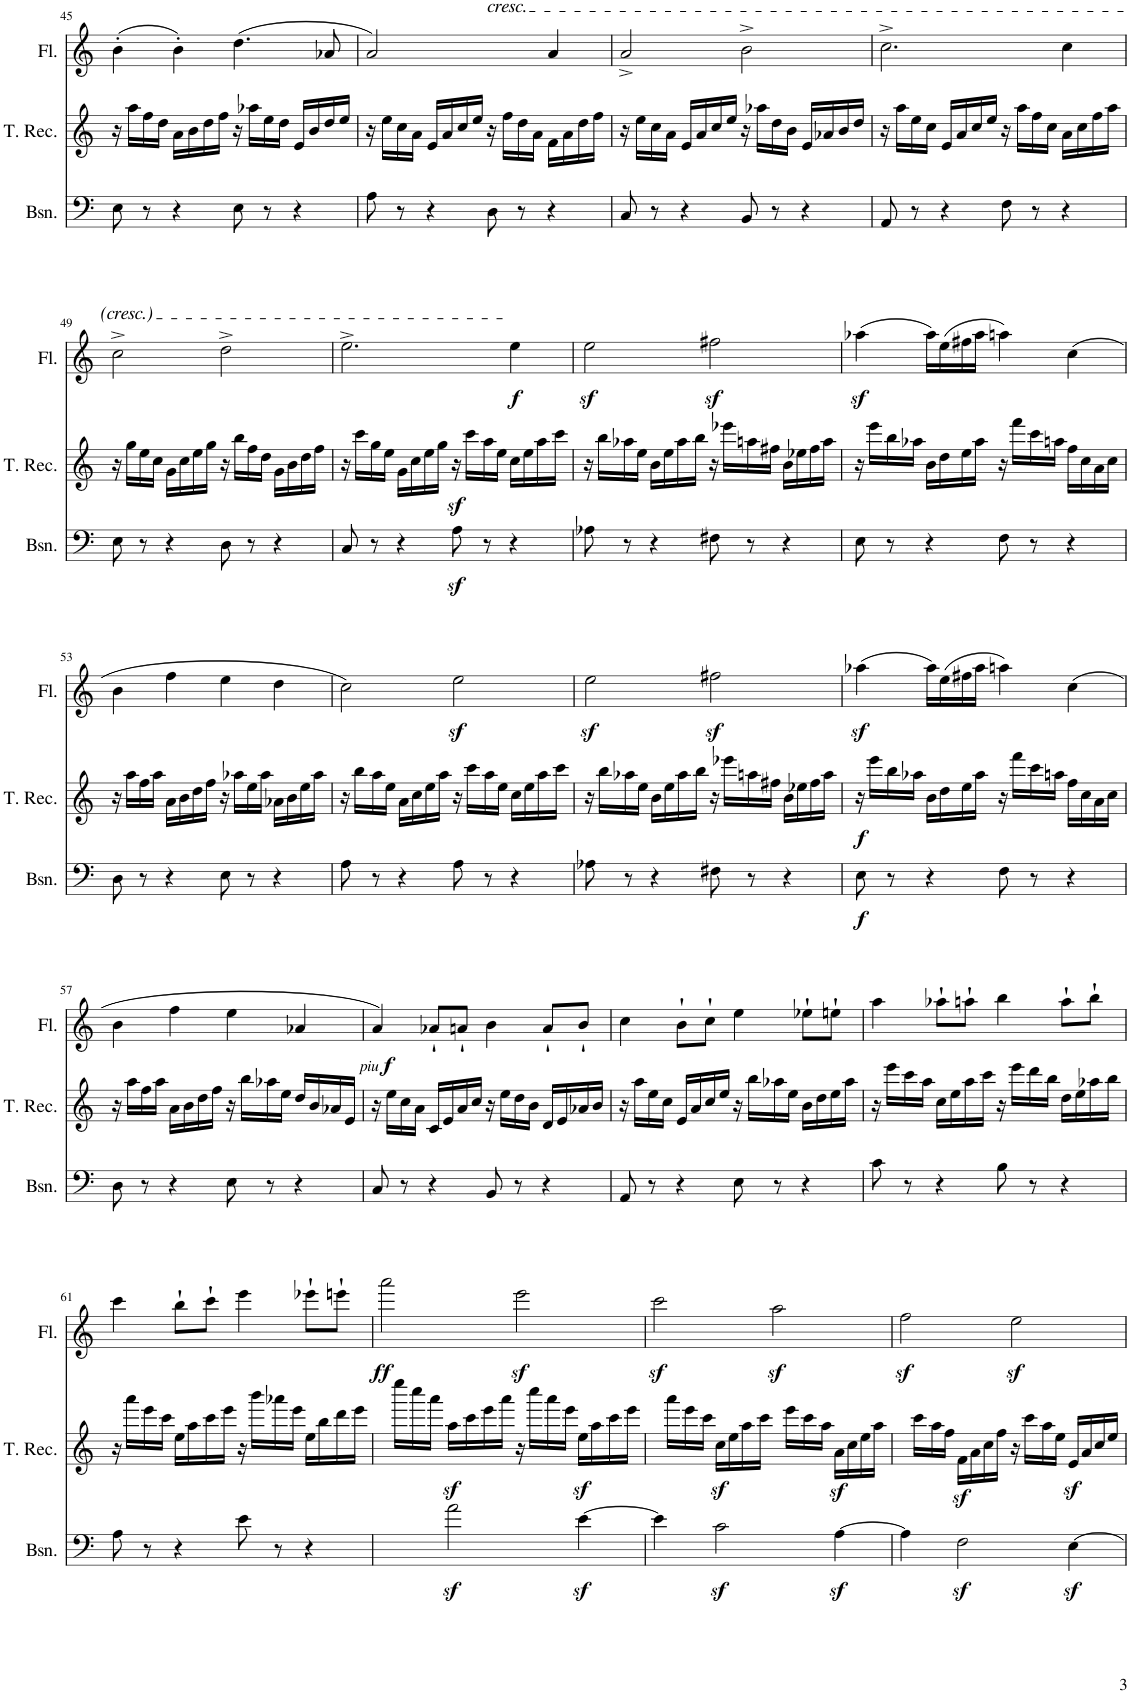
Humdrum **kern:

**kern	**dynam	**kern	**dynam	**kern	**dynam
*part3	*part3	*part2	*part2	*part1	*part1
*staff3	*staff3	*staff2	*staff2	*staff1	*staff1
*I"Bassoon	*	*I"Tenor Recorder	*	*I"Flute	*
*I'Bsn.	*	*I'T. Rec.	*	*I'Fl.	*
!!LO:PB:g=z
*clefF4	*	*clefG2	*	*clefG2	*
*k[]	*	*k[]	*	*k[]	*
*M4/4	*	*M4/4	*	*M4/4	*
*met(c)	*	*met(c)	*	*met(c)	*
=45	=45	=45	=45	=45	=45
8E\	.	16r	.	(4b'\	.
.	.	16aa\LL	.	.	.
8r	.	16ff\	.	.	.
.	.	16dd\JJ	.	.	.
4r	.	16a\LL	.	4b'\)	.
.	.	16b\	.	.	.
.	.	16dd\	.	.	.
.	.	16ff\JJ	.	.	.
8E\	.	16r	.	(4.dd\	.
.	.	16aa-X\LL	.	.	.
8r	.	16ee\	.	.	.
.	.	16dd\JJ	.	.	.
4r	.	16e/LL	.	.	.
.	.	16b/	.	.	.
.	.	16dd/	.	8a-X/	.
.	.	16ee/JJ	.	.	.
=46	=46	=46	=46	=46	=46
8A\	.	16r	.	2a/)	.
.	.	16ee\LL	.	.	.
8r	.	16cc\	.	.	.
.	.	16a\JJ	.	.	.
4r	.	16e/LL	.	.	.
.	.	16a/	.	.	.
.	.	16cc/	.	.	.
.	.	16ee/JJ	.	.	.
!	!	!	!	!LO:TX:a:i:t=cresc.	!
8D\	.	16r	.	4ryy	.
.	.	16ff\LL	.	.	.
8r	.	16dd\	.	.	.
.	.	16a\JJ	.	.	.
4r	.	16f\LL	.	4a/	.
.	.	16a\	.	.	.
.	.	16dd\	.	.	.
.	.	16ff\JJ	.	.	.
=47	=47	=47	=47	=47	=47
8C/	.	16r	.	2a^/	.
.	.	16ee\LL	.	.	.
8r	.	16cc\	.	.	.
.	.	16a\JJ	.	.	.
4r	.	16e/LL	.	.	.
.	.	16a/	.	.	.
.	.	16cc/	.	.	.
.	.	16ee/JJ	.	.	.
8BB/	.	16r	.	2b^\	.
.	.	16aa-X\LL	.	.	.
8r	.	16dd\	.	.	.
.	.	16b\JJ	.	.	.
4r	.	16e/LL	.	.	.
.	.	16a-X/	.	.	.
.	.	16b/	.	.	.
.	.	16dd/JJ	.	.	.
=48	=48	=48	=48	=48	=48
8AA/	.	16r	.	2.cc^\	.
.	.	16aa\LL	.	.	.
8r	.	16ee\	.	.	.
.	.	16cc\JJ	.	.	.
4r	.	16e/LL	.	.	.
.	.	16a/	.	.	.
.	.	16cc/	.	.	.
.	.	16ee/JJ	.	.	.
8F\	.	16r	.	.	.
.	.	16aa\LL	.	.	.
8r	.	16ff\	.	.	.
.	.	16cc\JJ	.	.	.
4r	.	16a\LL	.	4cc\	.
.	.	16cc\	.	.	.
.	.	16ff\	.	.	.
.	.	16aa\JJ	.	.	.
!!LO:LB:g=z
=49	=49	=49	=49	=49	=49
8E\	.	16r	.	2cc^\	.
.	.	16gg\LL	.	.	.
8r	.	16ee\	.	.	.
.	.	16cc\JJ	.	.	.
4r	.	16g\LL	.	.	.
.	.	16cc\	.	.	.
.	.	16ee\	.	.	.
.	.	16gg\JJ	.	.	.
8D\	.	16r	.	2dd^\	.
.	.	16bb\LL	.	.	.
8r	.	16ff\	.	.	.
.	.	16dd\JJ	.	.	.
4r	.	16g\LL	.	.	.
.	.	16b\	.	.	.
.	.	16dd\	.	.	.
.	.	16ff\JJ	.	.	.
=50	=50	=50	=50	=50	=50
8C/	.	16r	.	2.ee^\	.
.	.	16ccc\LL	.	.	.
8r	.	16gg\	.	.	.
.	.	16ee\JJ	.	.	.
4r	.	16g\LL	.	.	.
.	.	16cc\	.	.	.
.	.	16ee\	.	.	.
.	.	16gg\JJ	.	.	.
!	!	!	!LO:DY:b	!	!
8Az<\	.	16r	sf	.	.
.	.	16ccc\LL	.	.	.
8r	.	16aa\	.	.	.
.	.	16ee\JJ	.	.	.
!	!	!	!	!	!LO:DY:b
4r	.	16cc\LL	.	4ee\	f
.	.	16ee\	.	.	.
.	.	16aa\	.	.	.
.	.	16ccc\JJ	.	.	.
=51	=51	=51	=51	=51	=51
8A-X\	.	16r	.	2eez<\	.
.	.	16bb\LL	.	.	.
8r	.	16aa-X\	.	.	.
.	.	16ee\JJ	.	.	.
4r	.	16b\LL	.	.	.
.	.	16ee\	.	.	.
.	.	16aa-\	.	.	.
.	.	16bb\JJ	.	.	.
8F#X\	.	16r	.	2ff#Xz<\	.
.	.	16eee-X\LL	.	.	.
8r	.	16aan\	.	.	.
.	.	16ff#X\JJ	.	.	.
4r	.	16b\LL	.	.	.
.	.	16ee-X\	.	.	.
.	.	16ff#\	.	.	.
.	.	16aa\JJ	.	.	.
=52	=52	=52	=52	=52	=52
8E\	.	16r	.	(4aa-Xz<\	.
.	.	16eee\LL	.	.	.
8r	.	16bb\	.	.	.
.	.	16aa-X\JJ	.	.	.
4r	.	16b\LL	.	16aa-\LL)	.
.	.	16dd\	.	(16ee\	.
.	.	16ee\	.	16ff#X\	.
.	.	16aa-\JJ	.	16aa-\JJ	.
8F\	.	16r	.	4aan\)	.
.	.	16fff\LL	.	.	.
8r	.	16ccc\	.	.	.
.	.	16aan\JJ	.	.	.
4r	.	16ff\LL	.	(4cc\	.
.	.	16cc\	.	.	.
.	.	16a\	.	.	.
.	.	16cc\JJ	.	.	.
!!LO:LB:g=z
=53	=53	=53	=53	=53	=53
8D\	.	16r	.	4b\	.
.	.	16aa\LL	.	.	.
8r	.	16ff\	.	.	.
.	.	16aa\JJ	.	.	.
4r	.	16a\LL	.	4ff\	.
.	.	16b\	.	.	.
.	.	16dd\	.	.	.
.	.	16ff\JJ	.	.	.
8E\	.	16r	.	4ee\	.
.	.	16aa-X\LL	.	.	.
8r	.	16ee\	.	.	.
.	.	16aa-\JJ	.	.	.
4r	.	16a-X\LL	.	4dd\	.
.	.	16b\	.	.	.
.	.	16ee\	.	.	.
.	.	16aa-\JJ	.	.	.
=54	=54	=54	=54	=54	=54
8A\	.	16r	.	2cc\)	.
.	.	16bb\LL	.	.	.
8r	.	16aa\	.	.	.
.	.	16ee\JJ	.	.	.
4r	.	16a\LL	.	.	.
.	.	16cc\	.	.	.
.	.	16ee\	.	.	.
.	.	16aa\JJ	.	.	.
8A\	.	16r	.	2eez<\	.
.	.	16ccc\LL	.	.	.
8r	.	16aa\	.	.	.
.	.	16ee\JJ	.	.	.
4r	.	16cc\LL	.	.	.
.	.	16ee\	.	.	.
.	.	16aa\	.	.	.
.	.	16ccc\JJ	.	.	.
=55	=55	=55	=55	=55	=55
8A-X\	.	16r	.	2eez<\	.
.	.	16bb\LL	.	.	.
8r	.	16aa-X\	.	.	.
.	.	16ee\JJ	.	.	.
4r	.	16b\LL	.	.	.
.	.	16ee\	.	.	.
.	.	16aa-\	.	.	.
.	.	16bb\JJ	.	.	.
8F#X\	.	16r	.	2ff#Xz<\	.
.	.	16eee-X\LL	.	.	.
8r	.	16aan\	.	.	.
.	.	16ff#X\JJ	.	.	.
4r	.	16b\LL	.	.	.
.	.	16ee-X\	.	.	.
.	.	16ff#\	.	.	.
.	.	16aa\JJ	.	.	.
=56	=56	=56	=56	=56	=56
!	!LO:DY:b	!	!LO:DY:b	!	!
8E\	f	16r	f	(4aa-Xz<\	.
.	.	16eee\LL	.	.	.
8r	.	16bb\	.	.	.
.	.	16aa-X\JJ	.	.	.
4r	.	16b\LL	.	16aa-\LL)	.
.	.	16dd\	.	(16ee\	.
.	.	16ee\	.	16ff#X\	.
.	.	16aa-\JJ	.	16aa-\JJ	.
8F\	.	16r	.	4aan\)	.
.	.	16fff\LL	.	.	.
8r	.	16ccc\	.	.	.
.	.	16aan\JJ	.	.	.
4r	.	16ff\LL	.	(4cc\	.
.	.	16cc\	.	.	.
.	.	16a\	.	.	.
.	.	16cc\JJ	.	.	.
!!LO:LB:g=z
=57	=57	=57	=57	=57	=57
8D\	.	16r	.	4b\	.
.	.	16aa\LL	.	.	.
8r	.	16ff\	.	.	.
.	.	16aa\JJ	.	.	.
4r	.	16a\LL	.	4ff\	.
.	.	16b\	.	.	.
.	.	16dd\	.	.	.
.	.	16ff\JJ	.	.	.
8E\	.	16r	.	4ee\	.
.	.	16bb\LL	.	.	.
8r	.	16aa-X\	.	.	.
.	.	16ee\JJ	.	.	.
4r	.	16dd/LL	.	4a-X/	.
.	.	16b/	.	.	.
.	.	16a-X/	.	.	.
.	.	16e/JJ	.	.	.
=58	=58	=58	=58	=58	=58
!	!	!	!	!	!LO:DY:b
!	!	!	!	!	!LO:DY:n=1:b
8C/	.	16r	.	4a/)	other-dynamics f
.	.	16ee\LL	.	.	.
8r	.	16cc\	.	.	.
.	.	16a\JJ	.	.	.
4r	.	16c/LL	.	8a-X`/L	.
.	.	16e/	.	.	.
.	.	16a/	.	8an`/J	.
.	.	16cc/JJ	.	.	.
8BB/	.	16r	.	4b\	.
.	.	16ee\LL	.	.	.
8r	.	16dd\	.	.	.
.	.	16b\JJ	.	.	.
4r	.	16d/LL	.	8a`/L	.
.	.	16e/	.	.	.
.	.	16a-X/	.	8b`/J	.
.	.	16b/JJ	.	.	.
=59	=59	=59	=59	=59	=59
8AA/	.	16r	.	4cc\	.
.	.	16aa\LL	.	.	.
8r	.	16ee\	.	.	.
.	.	16cc\JJ	.	.	.
4r	.	16e/LL	.	8b`\L	.
.	.	16a/	.	.	.
.	.	16cc/	.	8cc`\J	.
.	.	16ee/JJ	.	.	.
8E\	.	16r	.	4ee\	.
.	.	16bb\LL	.	.	.
8r	.	16aa-X\	.	.	.
.	.	16ee\JJ	.	.	.
4r	.	16b\LL	.	8ee-X`\L	.
.	.	16dd\	.	.	.
.	.	16ee\	.	8een`\J	.
.	.	16aa-\JJ	.	.	.
=60	=60	=60	=60	=60	=60
8c\	.	16r	.	4aa\	.
.	.	16eee\LL	.	.	.
8r	.	16ccc\	.	.	.
.	.	16aa\JJ	.	.	.
4r	.	16cc\LL	.	8aa-X`\L	.
.	.	16ee\	.	.	.
.	.	16aa\	.	8aan`\J	.
.	.	16ccc\JJ	.	.	.
8B\	.	16r	.	4bb\	.
.	.	16eee\LL	.	.	.
8r	.	16ddd\	.	.	.
.	.	16bb\JJ	.	.	.
4r	.	16dd\LL	.	8aa`\L	.
.	.	16ee\	.	.	.
.	.	16aa-X\	.	8bb`\J	.
.	.	16bb\JJ	.	.	.
!!LO:LB:g=z
=61	=61	=61	=61	=61	=61
8A\	.	16r	.	4ccc\	.
.	.	16aaa\LL	.	.	.
8r	.	16eee\	.	.	.
.	.	16ccc\JJ	.	.	.
4r	.	16ee\LL	.	8bb`\L	.
.	.	16aa\	.	.	.
.	.	16ccc\	.	8ccc`\J	.
.	.	16eee\JJ	.	.	.
8e\	.	16r	.	4eee\	.
.	.	16bbb\LL	.	.	.
8r	.	16aaa-X\	.	.	.
.	.	16eee\JJ	.	.	.
4r	.	16ee\LL	.	8eee-X`\L	.
.	.	16bb\	.	.	.
.	.	16ddd\	.	8eeen`\J	.
.	.	16eee\JJ	.	.	.
=62	=62	=62	=62	=62	=62
!	!	!	!	!	!LO:DY:b
4ryy	.	16ryy	.	2aaa\	ff
.	.	16eeee\LL	.	.	.
.	.	16cccc\	.	.	.
.	.	16aaa\JJ	.	.	.
2az<\	.	16aaz<\LL	.	.	.
.	.	16ccc\	.	.	.
.	.	16eee\	.	.	.
.	.	16aaa\JJ	.	.	.
.	.	16r	.	2eeez<\	.
.	.	16cccc\LL	.	.	.
.	.	16aaa\	.	.	.
.	.	16eee\JJ	.	.	.
[4ez<\	.	16eez<\LL	.	.	.
.	.	16aa\	.	.	.
.	.	16ccc\	.	.	.
.	.	16eee\JJ	.	.	.
=63	=63	=63	=63	=63	=63
4e\]	.	16ryy	.	2cccz<\	.
.	.	16aaa\LL	.	.	.
.	.	16eee\	.	.	.
.	.	16ccc\JJ	.	.	.
2cz<\	.	16ccz<\LL	.	.	.
.	.	16ee\	.	.	.
.	.	16aa\	.	.	.
.	.	16ccc\JJ	.	.	.
.	.	16ryy	.	2aaz<\	.
.	.	16eee\LL	.	.	.
.	.	16ccc\	.	.	.
.	.	16aa\JJ	.	.	.
[4Az<\	.	16az<\LL	.	.	.
.	.	16cc\	.	.	.
.	.	16ee\	.	.	.
.	.	16aa\JJ	.	.	.
=64	=64	=64	=64	=64	=64
4A\]	.	16ryy	.	2ffz<\	.
.	.	16ccc\LL	.	.	.
.	.	16aa\	.	.	.
.	.	16ff\JJ	.	.	.
2Fz<\	.	16fz<\LL	.	.	.
.	.	16a\	.	.	.
.	.	16cc\	.	.	.
.	.	16ff\JJ	.	.	.
.	.	16r	.	2eez<\	.
.	.	16ccc\LL	.	.	.
.	.	16aa\	.	.	.
.	.	16ee\JJ	.	.	.
[4Ez<\	.	16ez</LL	.	.	.
.	.	16a/	.	.	.
.	.	16cc/	.	.	.
.	.	16ee/JJ	.	.	.
=	=	=	=	=	=
*-	*-	*-	*-	*-	*-
